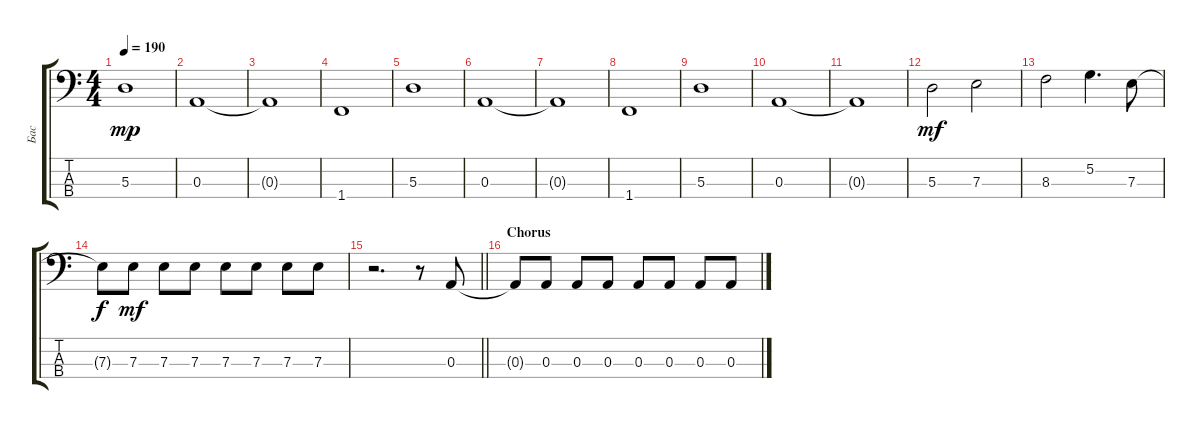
\track ("Бас" "Бас") {instrument electricbassfinger}
\staff {score tabs}
\tuning (G2 D2 A1 E1) {hide}
\ts (4 4)
\tempo 190
\clef f4
\ks aminor
5.3.1{dy mp} |
0.3.1 |
0.3{t}.1 |
1.4.1 |
5.3.1 |
0.3.1 |
0.3{t}.1 |
1.4.1 |
5.3.1 |
0.3.1 |
0.3{t}.1 |
5.3.2{dy mf} 7.3.2 |
8.3.2 5.2.4{d} 7.3.8 |
7.3{t}.8{dy f} 7.3.8{dy mf} 7.3.8 7.3.8 7.3.8 7.3.8 7.3.8 7.3.8 |
\barLineRight lightlight
r.2{d} r.8 0.3.8 |
\section ("" "Chorus")
0.3{t}.8 0.3.8 0.3.8 0.3.8 0.3.8 0.3.8 0.3.8 0.3.8
